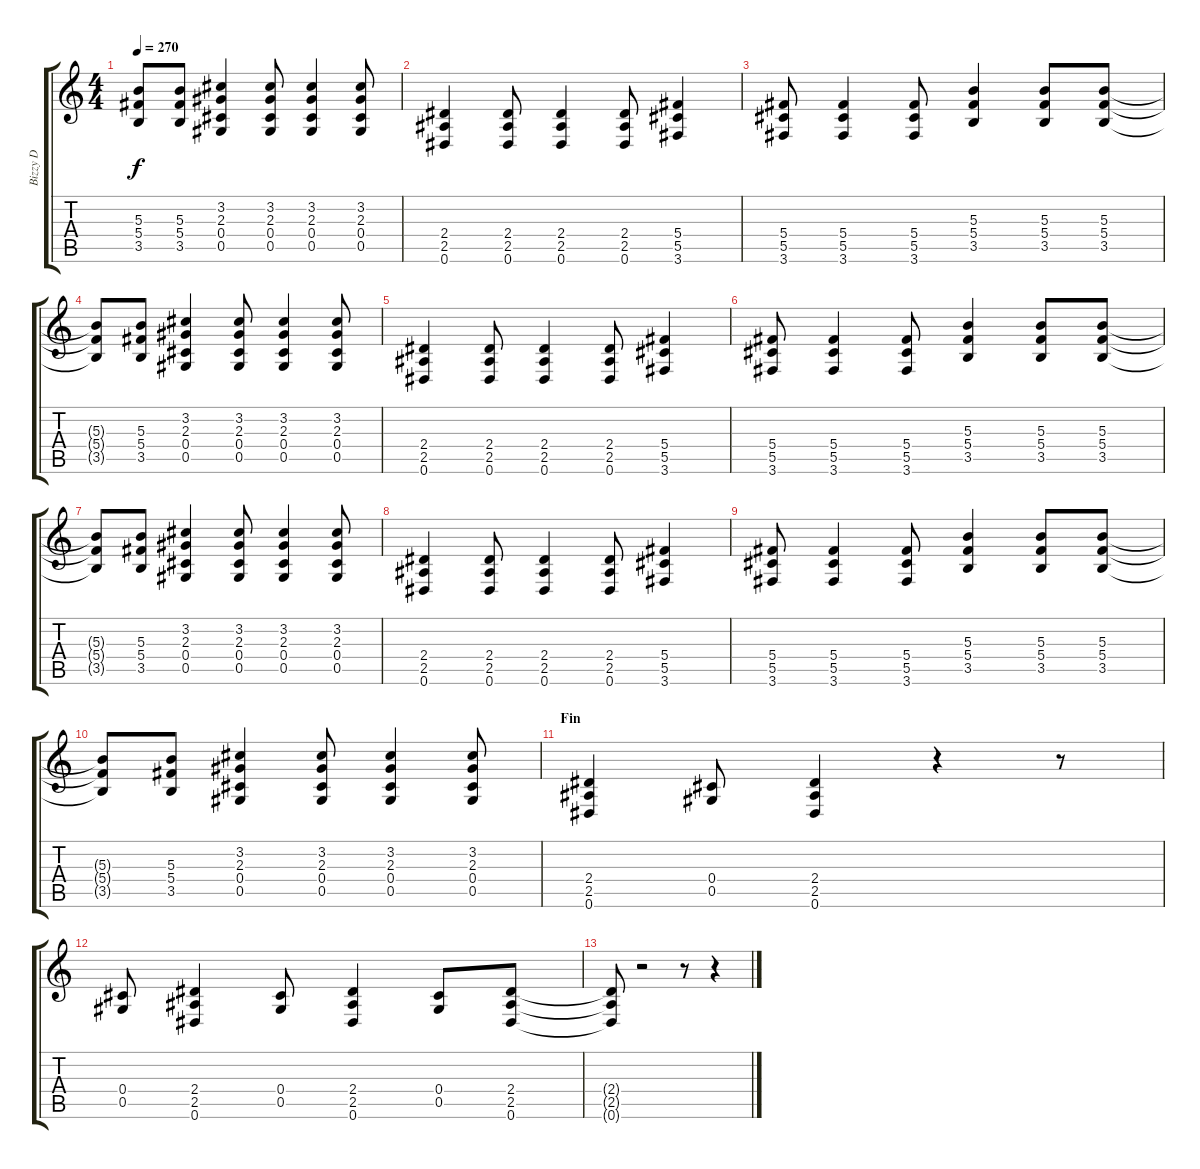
\track ("Bizzy D" "Bizzy D") {instrument distortionguitar}
\staff {score tabs}
\tuning (Eb4 Bb3 Gb3 Db3 Ab2 Eb2) {hide}
\ts (4 4)
\tempo 270
\clef g2
\ks c
(5.3{t} 5.4{t} 3.5{t}).8{dy f} (5.3 5.4 3.5).8 (3.2 2.3 0.4 0.5).4 (3.2 2.3 0.4 0.5).8 (3.2 2.3 0.4 0.5).4 (3.2 2.3 0.4 0.5).8 |
(2.4 2.5 0.6).4 (2.4 2.5 0.6).8 (2.4 2.5 0.6).4 (2.4 2.5 0.6).8 (5.4 5.5 3.6).4 |
(5.4 5.5 3.6).8 (5.4 5.5 3.6).4 (5.4 5.5 3.6).8 (5.3 5.4 3.5).4 (5.3 5.4 3.5).8 (5.3 5.4 3.5).8 |
(5.3{t} 5.4{t} 3.5{t}).8 (5.3 5.4 3.5).8 (3.2 2.3 0.4 0.5).4 (3.2 2.3 0.4 0.5).8 (3.2 2.3 0.4 0.5).4 (3.2 2.3 0.4 0.5).8 |
(2.4 2.5 0.6).4 (2.4 2.5 0.6).8 (2.4 2.5 0.6).4 (2.4 2.5 0.6).8 (5.4 5.5 3.6).4 |
(5.4 5.5 3.6).8 (5.4 5.5 3.6).4 (5.4 5.5 3.6).8 (5.3 5.4 3.5).4 (5.3 5.4 3.5).8 (5.3 5.4 3.5).8 |
(5.3{t} 5.4{t} 3.5{t}).8 (5.3 5.4 3.5).8 (3.2 2.3 0.4 0.5).4 (3.2 2.3 0.4 0.5).8 (3.2 2.3 0.4 0.5).4 (3.2 2.3 0.4 0.5).8 |
(2.4 2.5 0.6).4 (2.4 2.5 0.6).8 (2.4 2.5 0.6).4 (2.4 2.5 0.6).8 (5.4 5.5 3.6).4 |
(5.4 5.5 3.6).8 (5.4 5.5 3.6).4 (5.4 5.5 3.6).8 (5.3 5.4 3.5).4 (5.3 5.4 3.5).8 (5.3 5.4 3.5).8 |
(5.3{t} 5.4{t} 3.5{t}).8 (5.3 5.4 3.5).8 (3.2 2.3 0.4 0.5).4 (3.2 2.3 0.4 0.5).8 (3.2 2.3 0.4 0.5).4 (3.2 2.3 0.4 0.5).8 |
\section ("" "Fin")
(2.4 2.5 0.6).4 (0.4 0.5).8 (2.4 2.5 0.6).4 r.4 r.8 |
(0.4 0.5).8 (2.4 2.5 0.6).4 (0.4 0.5).8 (2.4 2.5 0.6).4 (0.4 0.5).8 (2.4 2.5 0.6).8 |
(2.4{t} 2.5{t} 0.6{t}).8 r.2 r.8 r.4
